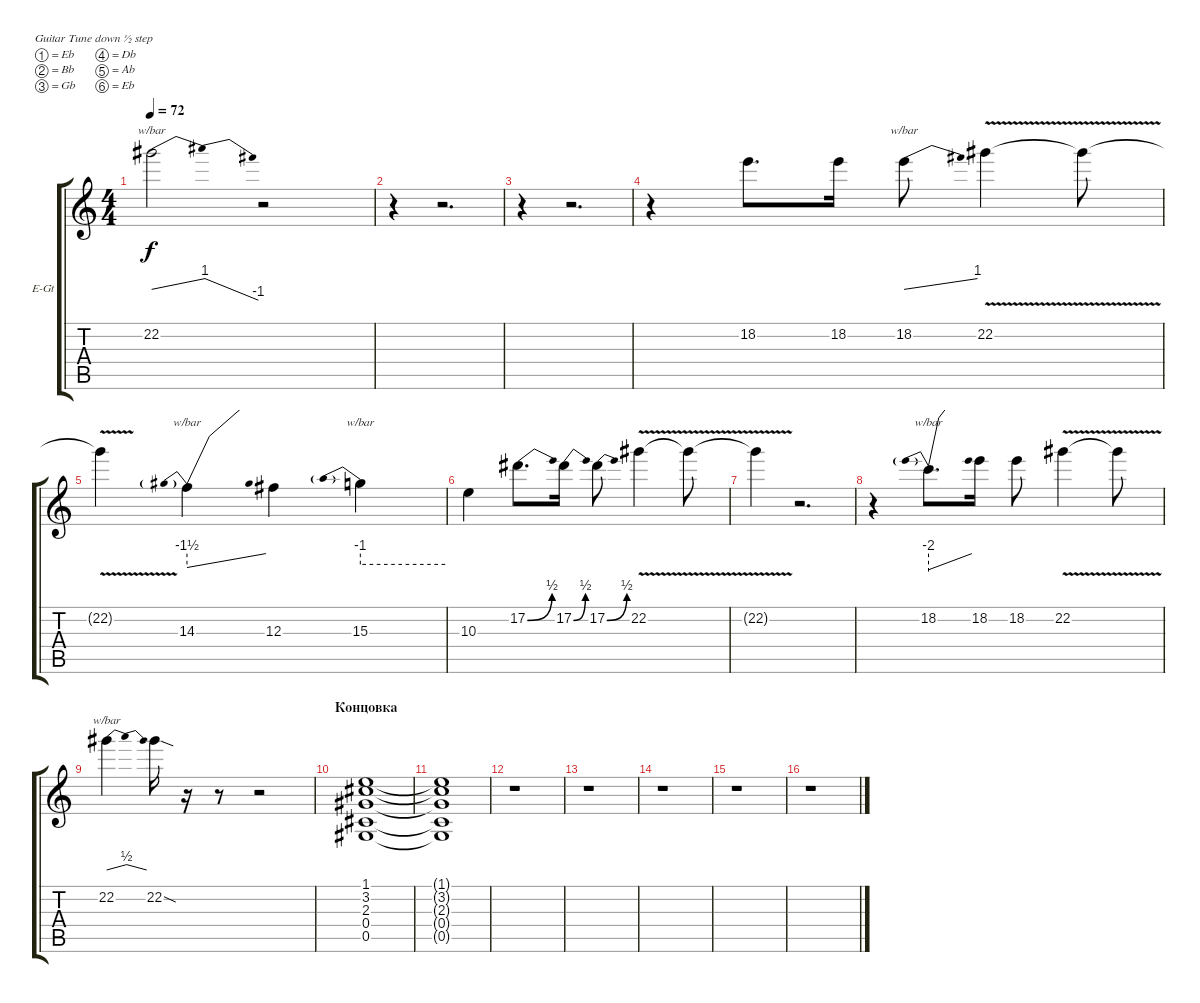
\bracketExtendMode groupsimilarinstruments
\firstSystemTrackNameOrientation horizontal
\otherSystemsTrackNameOrientation horizontal
\track ("Гитара 2" "E-Gt") {instrument distortionguitar}
\staff {score tabs}
\tuning (Eb4 Bb3 Gb3 Db3 Ab2 Eb2)
\ts (4 4)
\tempo 72
\clef g2
\ks c
22.2.2{tbe (dip default 0 0 30 4 60 -4) dy f} r.2 |
\section ("" "")
r.4 r.2{d} |
r.4 r.2{d} |
r.4 18.2.8{d} 18.2.16 18.2.8{tbe (dive default 0 0 60 4)} 22.2{v}.4 22.2{v t}.8 |
22.2{v t}.4 14.3.4{tbe (predivedive default 0 -6 60 0)} 12.3.4 15.3.4{tbe (predive default 0 -4 60 -4)} |
10.3.4 17.2{be (bend 0 0 60 2)}.8{d} 17.2{be (bend 0 0 60 2)}.16 17.2{be (bend 0 0 60 2)}.8 22.2{v}.4 22.2{v t}.8 |
22.2{v t}.4 r.2{d} |
r.4 18.2.8{d tbe (predivedive default 0 -8 60 0)} 18.2.16 18.2.8 22.2{v}.4 22.2{v t}.8 |
22.2.4{tbe (dip default 0 0 30 2 60 0)} 22.2{sod}.16 r.16 r.8 r.2 |
\section ("" "Концовка")
(1.1 3.2 2.3 0.4 0.5).1 |
(1.1{t} 3.2{t} 2.3{t} 0.4{t} 0.5{t}).1 |
r.1 |
r.1 |
r.1 |
r.1 |
r.1
